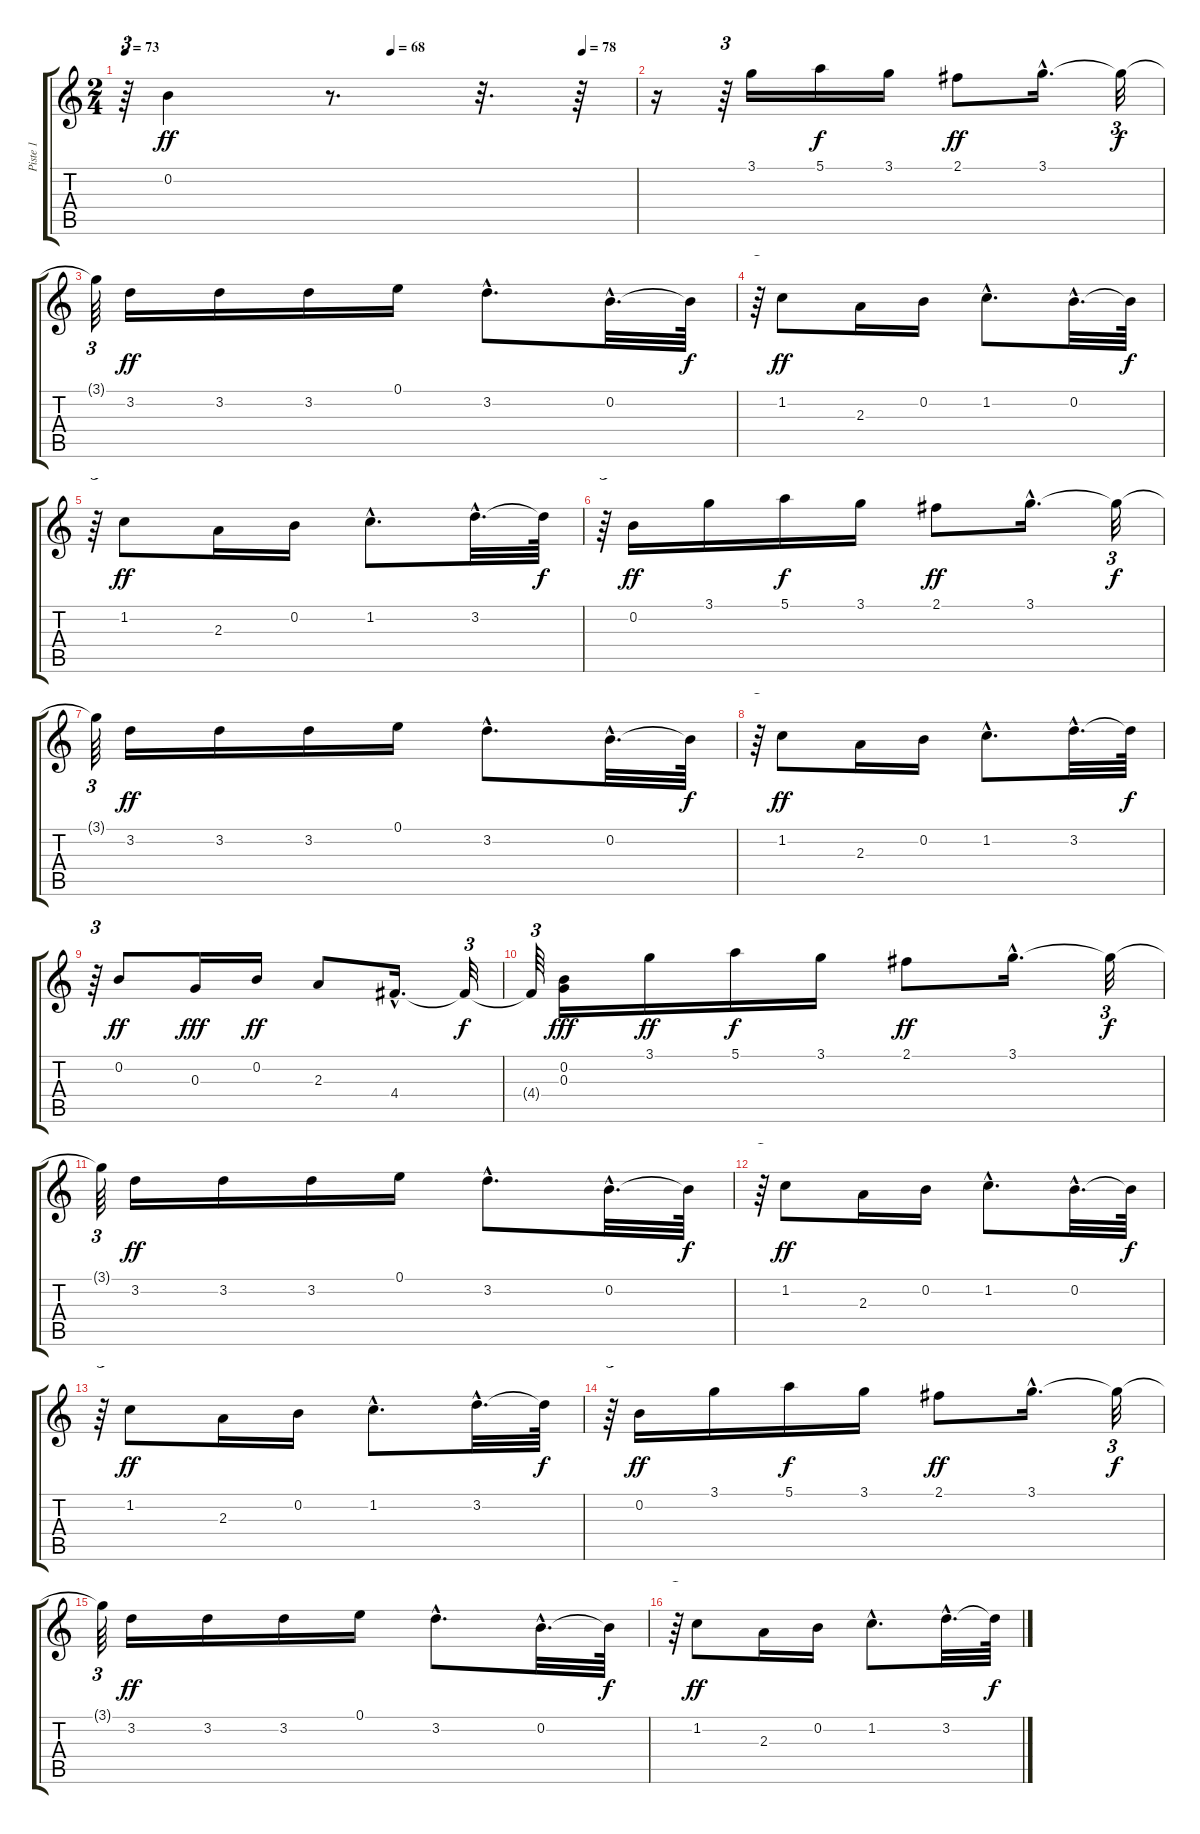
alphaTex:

\track ("Piste 1" "Piste 1") {instrument acousticguitarnylon}
\staff {score tabs}
\tuning (E4 B3 G3 D3 A2 E2) {hide}
\ts (2 4)
\tempo 73
\tempo (68 0.5208333333333334)
\tempo (78 0.8958333333333334)
\clef g2
\ks c
r.64{tu (3 2) dy f} 0.2.4{dy ff} r.8{d} r.32{d} r.64 |
r.16 r.64{tu (3 2)} 3.1.16 5.1.16{dy f} 3.1.16 2.1.8{dy ff} 3.1{hac}.16{d} 3.1{t}.32{tu (3 2) dy f} |
3.1{t}.64{tu (3 2)} 3.2.16{dy ff} 3.2.16 3.2.16 0.1.16 3.2{hac}.8{d} 0.2{hac}.32{d} 0.2{t}.64{dy f} |
r.64{tu (3 2)} 1.2.8{dy ff} 2.3.16 0.2.16 1.2{hac}.8{d} 0.2{hac}.32{d} 0.2{t}.64{dy f} |
r.64{tu (3 2)} 1.2.8{dy ff} 2.3.16 0.2.16 1.2{hac}.8{d} 3.2{hac}.32{d} 3.2{t}.64{dy f} |
r.64{tu (3 2)} 0.2.16{dy ff} 3.1.16 5.1.16{dy f} 3.1.16 2.1.8{dy ff} 3.1{hac}.16{d} 3.1{t}.32{tu (3 2) dy f} |
3.1{t}.64{tu (3 2)} 3.2.16{dy ff} 3.2.16 3.2.16 0.1.16 3.2{hac}.8{d} 0.2{hac}.32{d} 0.2{t}.64{dy f} |
r.64{tu (3 2)} 1.2.8{dy ff} 2.3.16 0.2.16 1.2{hac}.8{d} 3.2{hac}.32{d} 3.2{t}.64{dy f} |
r.64{tu (3 2)} 0.2.8{dy ff} 0.3.16{dy fff} 0.2.16{dy ff} 2.3.8 4.4{hac}.16{d} 4.4{t}.32{tu (3 2) dy f} |
4.4{t}.64{tu (3 2)} (0.2 0.3).16{dy fff} 3.1.16{dy ff} 5.1.16{dy f} 3.1.16 2.1.8{dy ff} 3.1{hac}.16{d} 3.1{t}.32{tu (3 2) dy f} |
3.1{t}.64{tu (3 2)} 3.2.16{dy ff} 3.2.16 3.2.16 0.1.16 3.2{hac}.8{d} 0.2{hac}.32{d} 0.2{t}.64{dy f} |
r.64{tu (3 2)} 1.2.8{dy ff} 2.3.16 0.2.16 1.2{hac}.8{d} 0.2{hac}.32{d} 0.2{t}.64{dy f} |
r.64{tu (3 2)} 1.2.8{dy ff} 2.3.16 0.2.16 1.2{hac}.8{d} 3.2{hac}.32{d} 3.2{t}.64{dy f} |
r.64{tu (3 2)} 0.2.16{dy ff} 3.1.16 5.1.16{dy f} 3.1.16 2.1.8{dy ff} 3.1{hac}.16{d} 3.1{t}.32{tu (3 2) dy f} |
3.1{t}.64{tu (3 2)} 3.2.16{dy ff} 3.2.16 3.2.16 0.1.16 3.2{hac}.8{d} 0.2{hac}.32{d} 0.2{t}.64{dy f} |
r.64{tu (3 2)} 1.2.8{dy ff} 2.3.16 0.2.16 1.2{hac}.8{d} 3.2{hac}.32{d} 3.2{t}.64{dy f}
